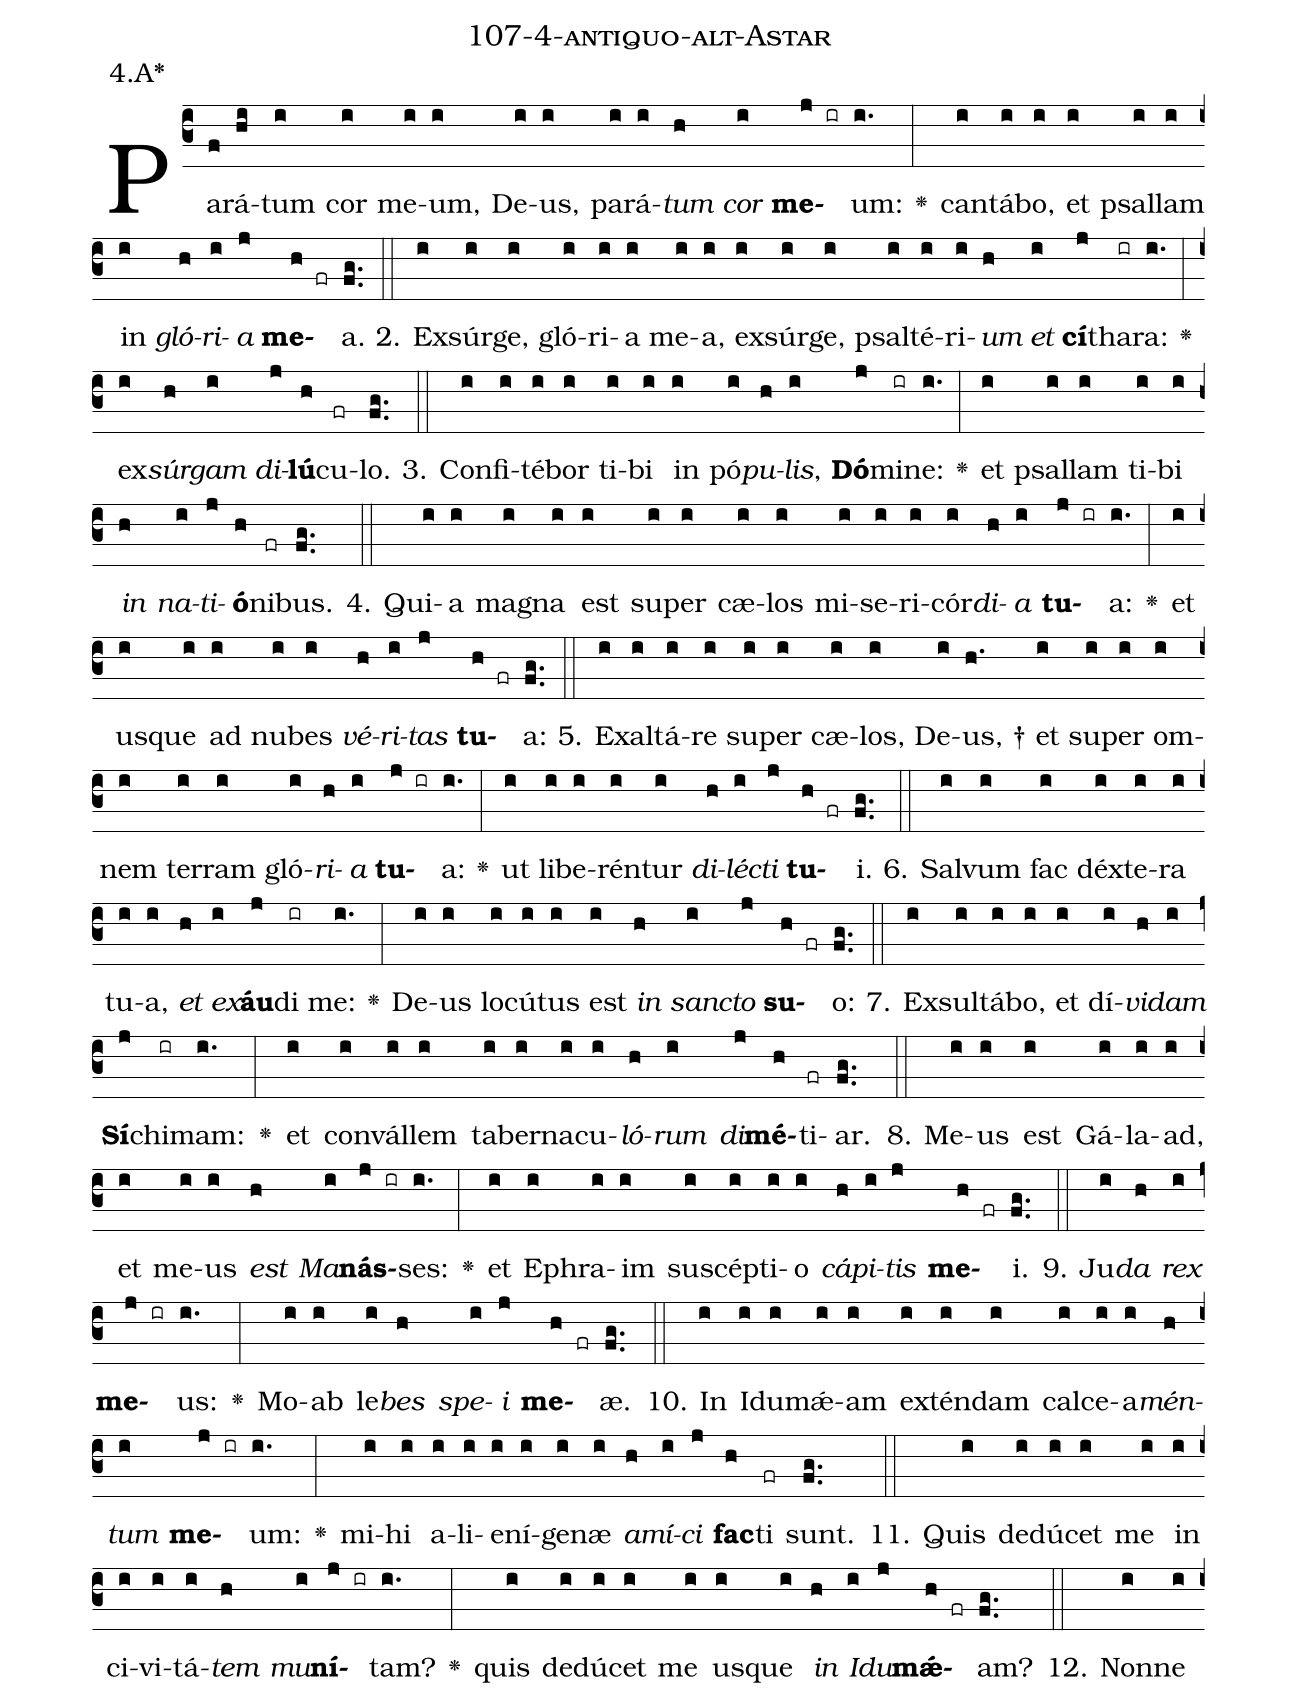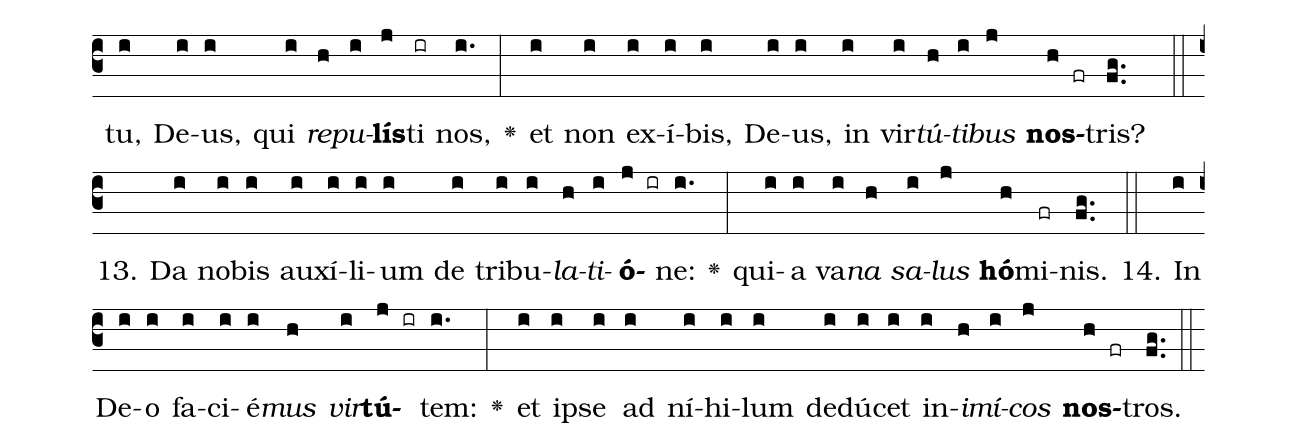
name: 107-4-antiquo-alt-Astar;
annotation: 4.A*;
%%
(c3)Pa(f)rá(hi)tum(i) cor(i) me(i)um,(i) De(i)us,(i) pa(i)rá(i)<i>tum</i>(h) <i>cor</i>(i) <b>me</b>(j ir)um:(i.) <v>\greheightstar</v>(:) can(i)tá(i)bo,(i) et(i) psal(i)lam(i) in(i) <i>gló</i>(h)<i>ri</i>(i)<i>a</i>(j) <b>me</b>(h fr)a.(fg..) (::)
2. Ex(i)súr(i)ge,(i) gló(i)ri(i)a(i) me(i)a,(i) ex(i)súr(i)ge,(i) psal(i)té(i)ri(i)<i>um</i>(h) <i>et</i>(i) <b>cí</b>(j)tha(ir)ra:(i.) <v>\greheightstar</v>(:) ex(i)<i>súr</i>(h)<i>gam</i>(i) <i>di</i>(j)<b>lú</b>(h)cu(fr)lo.(fg..) (::)
3. Con(i)fi(i)té(i)bor(i) ti(i)bi(i) in(i) pó(i)<i>pu</i>(h)<i>lis</i>,(i) <b>Dó</b>(j)mi(ir)ne:(i.) <v>\greheightstar</v>(:) et(i) psal(i)lam(i) ti(i)bi(i) <i>in</i>(h) <i>na</i>(i)<i>ti</i>(j)<b>ó</b>(h)ni(fr)bus.(fg..) (::)
4. Qui(i)a(i) ma(i)gna(i) est(i) su(i)per(i) cæ(i)los(i) mi(i)se(i)ri(i)cór(i)<i>di</i>(h)<i>a</i>(i) <b>tu</b>(j ir)a:(i.) <v>\greheightstar</v>(:) et(i) us(i)que(i) ad(i) nu(i)bes(i) <i>vé</i>(h)<i>ri</i>(i)<i>tas</i>(j) <b>tu</b>(h fr)a:(fg..) (::)
5. Ex(i)al(i)tá(i)re(i) su(i)per(i) cæ(i)los,(i) De(i)us, †(h.) et(i) su(i)per(i) om(i)nem(i) ter(i)ram(i) gló(i)<i>ri</i>(h)<i>a</i>(i) <b>tu</b>(j ir)a:(i.) <v>\greheightstar</v>(:) ut(i) li(i)be(i)rén(i)tur(i) <i>di</i>(h)<i>léc</i>(i)<i>ti</i>(j) <b>tu</b>(h fr)i.(fg..) (::)
6. Sal(i)vum(i) fac(i) déx(i)te(i)ra(i) tu(i)a,(i) <i>et</i>(h) <i>ex</i>(i)<b>áu</b>(j)di(ir) me:(i.) <v>\greheightstar</v>(:) De(i)us(i) lo(i)cú(i)tus(i) est(i) <i>in</i>(h) <i>sanc</i>(i)<i>to</i>(j) <b>su</b>(h fr)o:(fg..) (::)
7. Ex(i)sul(i)tá(i)bo,(i) et(i) dí(i)<i>vi</i>(h)<i>dam</i>(i) <b>Sí</b>(j)chi(ir)mam:(i.) <v>\greheightstar</v>(:) et(i) con(i)vál(i)lem(i) ta(i)ber(i)na(i)cu(i)<i>ló</i>(h)<i>rum</i>(i) <i>di</i>(j)<b>mé</b>(h)ti(fr)ar.(fg..) (::)
8. Me(i)us(i) est(i) Gá(i)la(i)ad,(i) et(i) me(i)us(i) <i>est</i>(h) <i>Ma</i>(i)<b>nás</b>(j ir)ses:(i.) <v>\greheightstar</v>(:) et(i) E(i)phra(i)im(i) su(i)scép(i)ti(i)o(i) <i>cá</i>(h)<i>pi</i>(i)<i>tis</i>(j) <b>me</b>(h fr)i.(fg..) (::)
9. Ju(i)<i>da</i>(h) <i>rex</i>(i) <b>me</b>(j ir)us:(i.) <v>\greheightstar</v>(:) Mo(i)ab(i) le(i)<i>bes</i>(h) <i>spe</i>(i)<i>i</i>(j) <b>me</b>(h fr)æ.(fg..) (::)
10. In(i) I(i)du(i)mǽ(i)am(i) ex(i)tén(i)dam(i) cal(i)ce(i)a(i)<i>mén</i>(h)<i>tum</i>(i) <b>me</b>(j ir)um:(i.) <v>\greheightstar</v>(:) mi(i)hi(i) a(i)li(i)e(i)ní(i)ge(i)næ(i) <i>a</i>(h)<i>mí</i>(i)<i>ci</i>(j) <b>fac</b>(h)ti(fr) sunt.(fg..) (::)
11. Quis(i) de(i)dú(i)cet(i) me(i) in(i) ci(i)vi(i)tá(i)<i>tem</i>(h) <i>mu</i>(i)<b>ní</b>(j ir)tam?(i.) <v>\greheightstar</v>(:) quis(i) de(i)dú(i)cet(i) me(i) us(i)que(i) <i>in</i>(h) <i>I</i>(i)<i>du</i>(j)<b>mǽ</b>(h fr)am?(fg..) (::)
12. Non(i)ne(i) tu,(i) De(i)us,(i) qui(i) <i>re</i>(h)<i>pu</i>(i)<b>lís</b>(j)ti(ir) nos,(i.) <v>\greheightstar</v>(:) et(i) non(i) ex(i)í(i)bis,(i) De(i)us,(i) in(i) vir(i)<i>tú</i>(h)<i>ti</i>(i)<i>bus</i>(j) <b>nos</b>(h fr)tris?(fg..) (::)
13. Da(i) no(i)bis(i) au(i)xí(i)li(i)um(i) de(i) tri(i)bu(i)<i>la</i>(h)<i>ti</i>(i)<b>ó</b>(j ir)ne:(i.) <v>\greheightstar</v>(:) qui(i)a(i) va(i)<i>na</i>(h) <i>sa</i>(i)<i>lus</i>(j) <b>hó</b>(h)mi(fr)nis.(fg..) (::)
14. In(i) De(i)o(i) fa(i)ci(i)é(i)<i>mus</i>(h) <i>vir</i>(i)<b>tú</b>(j ir)tem:(i.) <v>\greheightstar</v>(:) et(i) ip(i)se(i) ad(i) ní(i)hi(i)lum(i) de(i)dú(i)cet(i) in(i)<i>i</i>(h)<i>mí</i>(i)<i>cos</i>(j) <b>nos</b>(h fr)tros.(fg..) (::)
